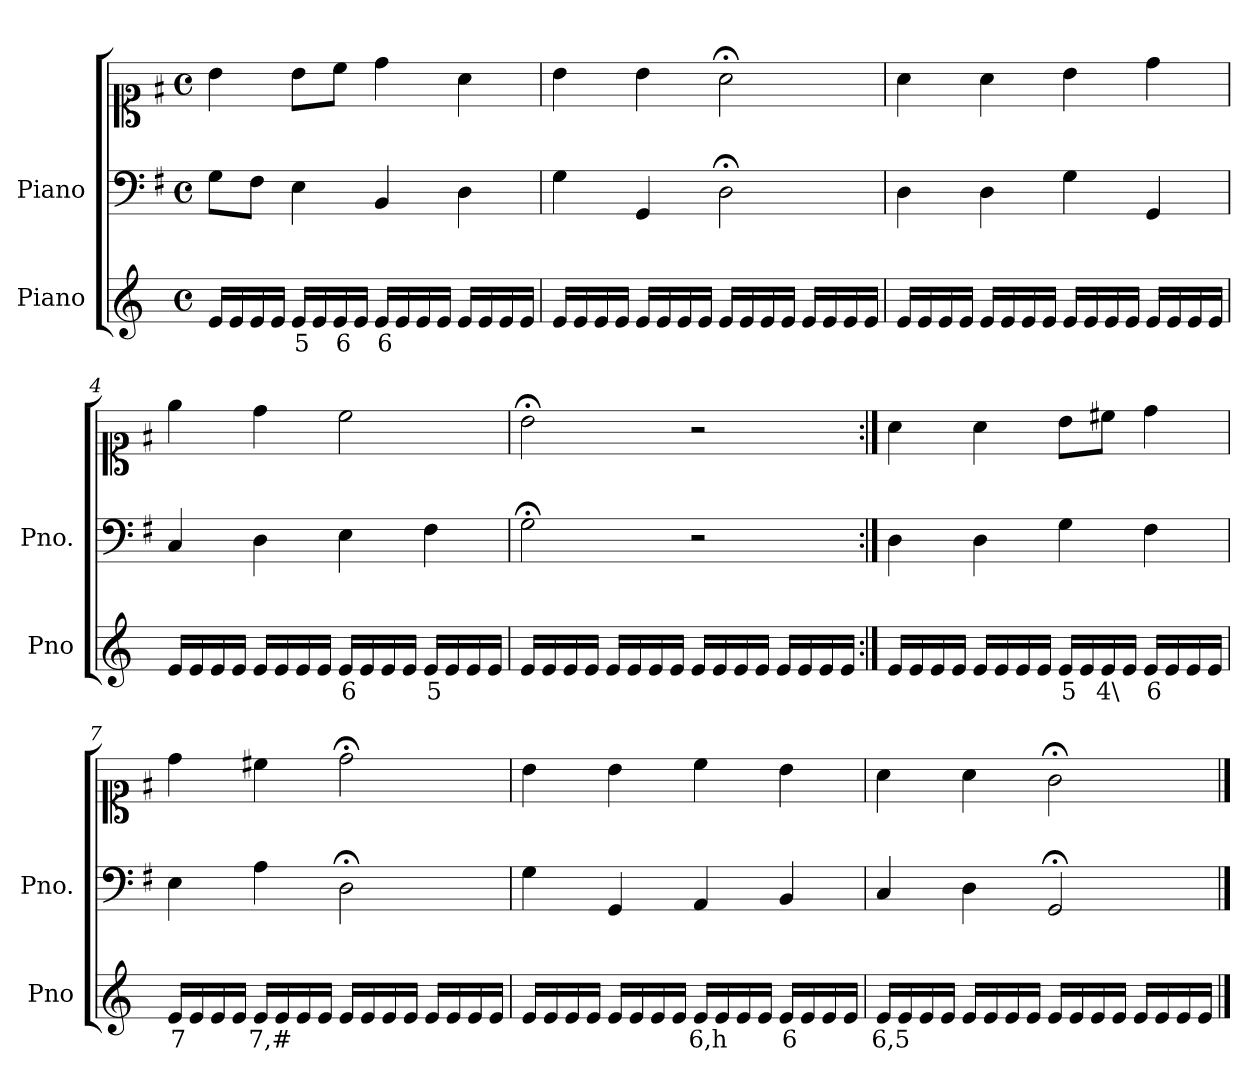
**kern	**text	**kern	**kern
*part2	*part2	*part1	*part1
*staff3	*staff3	*staff2	*staff1
*I"Piano	*	*I"Piano	*
*I'Pno	*	*I'Pno.	*
*clefG2	*	*clefF4	*clefC1
*k[]	*	*k[f#]	*k[f#]
*M4/4	*	*M4/4	*M4/4
*met(c)	*	*met(c)	*met(c)
=1	=1	=1	=1
16e/LL	.	8G\L	4b\
16e/	.	.	.
!	!LO:LY:b	!	!
16e/	_	8F#\J	.
16e/JJ	.	.	.
!	!LO:LY:b	!	!
16e/LL	5	4E\	8b\L
16e/	.	.	.
!	!LO:LY:b	!	!
16e/	6	.	8cc\J
16e/JJ	.	.	.
!	!LO:LY:b	!	!
16e/LL	6	4BB/	4dd\
16e/	.	.	.
16e/	.	.	.
16e/JJ	.	.	.
16e/LL	.	4D\	4a\
16e/	.	.	.
16e/	.	.	.
16e/JJ	.	.	.
=2	=2	=2	=2
16e/LL	.	4G\	4b\
16e/	.	.	.
16e/	.	.	.
16e/JJ	.	.	.
16e/LL	.	4GG/	4b\
16e/	.	.	.
16e/	.	.	.
16e/JJ	.	.	.
16e/LL	.	2D;<\	2a;<\
16e/	.	.	.
16e/	.	.	.
16e/JJ	.	.	.
16e/LL	.	.	.
16e/	.	.	.
16e/	.	.	.
16e/JJ	.	.	.
=3	=3	=3	=3
16e/LL	.	4D\	4a\
16e/	.	.	.
16e/	.	.	.
16e/JJ	.	.	.
16e/LL	.	4D\	4a\
16e/	.	.	.
16e/	.	.	.
16e/JJ	.	.	.
16e/LL	.	4G\	4b\
16e/	.	.	.
16e/	.	.	.
16e/JJ	.	.	.
16e/LL	.	4GG/	4dd\
16e/	.	.	.
16e/	.	.	.
16e/JJ	.	.	.
=4	=4	=4	=4
16e/LL	.	4C/	4ee\
16e/	.	.	.
16e/	.	.	.
16e/JJ	.	.	.
16e/LL	.	4D\	4dd\
16e/	.	.	.
16e/	.	.	.
16e/JJ	.	.	.
!	!LO:LY:b	!	!
16e/LL	6	4E\	2cc\
16e/	.	.	.
16e/	.	.	.
16e/JJ	.	.	.
!	!LO:LY:b	!	!
16e/LL	5	4F#\	.
16e/	.	.	.
16e/	.	.	.
16e/JJ	.	.	.
=5	=5	=5	=5
16e/LL	.	2G;<\	2b;<\
16e/	.	.	.
16e/	.	.	.
16e/JJ	.	.	.
16e/LL	.	.	.
16e/	.	.	.
16e/	.	.	.
16e/JJ	.	.	.
16e/LL	.	2r	2r
16e/	.	.	.
16e/	.	.	.
16e/JJ	.	.	.
16e/LL	.	.	.
16e/	.	.	.
16e/	.	.	.
16e/JJ	.	.	.
=6:|!	=6:|!	=6:|!	=6:|!
16e/LL	.	4D\	4a\
16e/	.	.	.
16e/	.	.	.
16e/JJ	.	.	.
16e/LL	.	4D\	4a\
16e/	.	.	.
16e/	.	.	.
16e/JJ	.	.	.
!	!LO:LY:b	!	!
16e/LL	5	4G\	8b\L
16e/	.	.	.
!	!LO:LY:b	!	!
16e/	4\	.	8cc#X\J
16e/JJ	.	.	.
!	!LO:LY:b	!	!
16e/LL	6	4F#\	4dd\
16e/	.	.	.
16e/	.	.	.
16e/JJ	.	.	.
=7	=7	=7	=7
!	!LO:LY:b	!	!
16e/LL	7	4E\	4dd\
16e/	.	.	.
16e/	.	.	.
16e/JJ	.	.	.
!	!LO:LY:b	!	!
16e/LL	7,#	4A\	4cc#X\
16e/	.	.	.
16e/	.	.	.
16e/JJ	.	.	.
16e/LL	.	2D;<\	2dd;<\
16e/	.	.	.
16e/	.	.	.
16e/JJ	.	.	.
16e/LL	.	.	.
16e/	.	.	.
16e/	.	.	.
16e/JJ	.	.	.
=8	=8	=8	=8
16e/LL	.	4G\	4b\
16e/	.	.	.
16e/	.	.	.
16e/JJ	.	.	.
16e/LL	.	4GG/	4b\
16e/	.	.	.
16e/	.	.	.
16e/JJ	.	.	.
!	!LO:LY:b	!	!
16e/LL	6,h	4AA/	4cc\
16e/	.	.	.
16e/	.	.	.
16e/JJ	.	.	.
!	!LO:LY:b	!	!
16e/LL	6	4BB/	4b\
16e/	.	.	.
16e/	.	.	.
16e/JJ	.	.	.
=9	=9	=9	=9
!	!LO:LY:b	!	!
16e/LL	6,5	4C/	4a\
16e/	.	.	.
16e/	.	.	.
16e/JJ	.	.	.
16e/LL	.	4D\	4a\
16e/	.	.	.
16e/	.	.	.
16e/JJ	.	.	.
16e/LL	.	2GG;</	2g;<\
16e/	.	.	.
16e/	.	.	.
16e/JJ	.	.	.
16e/LL	.	.	.
16e/	.	.	.
16e/	.	.	.
16e/JJ	.	.	.
==	==	==	==
*-	*-	*-	*-
